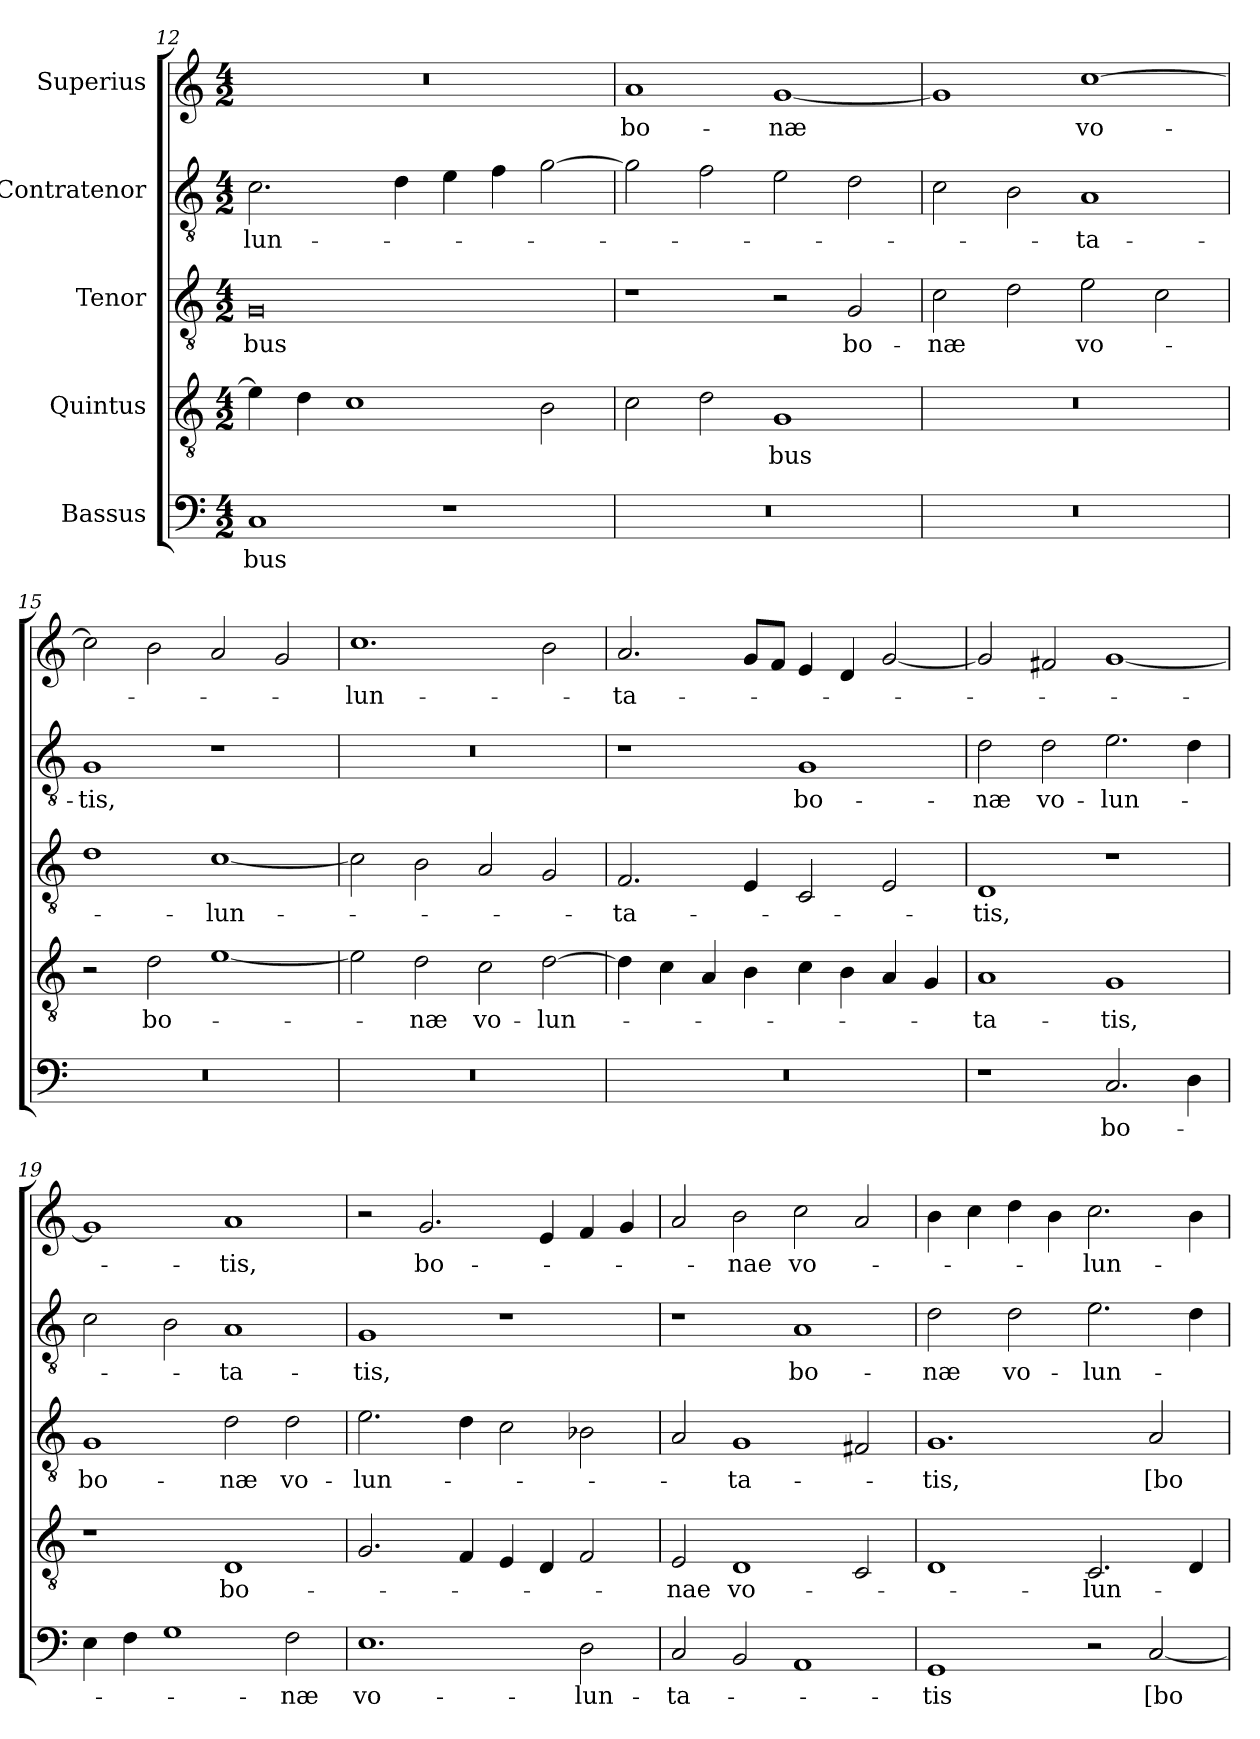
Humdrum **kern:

**kern	**text	**kern	**text	**kern	**text	**kern	**text	**kern	**text
*part5	*part5	*part4	*part4	*part3	*part3	*part2	*part2	*part1	*part1
*staff5	*staff5	*staff4	*staff4	*staff3	*staff3	*staff2	*staff2	*staff1	*staff1
*I"Bassus	*	*I"Quintus	*	*I"Tenor	*	*I"Contratenor	*	*I"Superius	*
*clefF4	*	*clefGv2	*	*clefGv2	*	*clefGv2	*	*clefG2	*
*k[]	*	*k[]	*	*k[]	*	*k[]	*	*k[]	*
*M4/2	*	*M4/2	*	*M4/2	*	*M4/2	*	*M4/2	*
=12	=12	=12	=12	=12	=12	=12	=12	=12	=12
1C/	-bus	4e\]	.	0G/	-bus	2.c\	-lun-	0r	.
.	.	4d\	.	.	.	.	.	.	.
.	.	1c/	.	.	.	.	.	.	.
.	.	.	.	.	.	4d\	.	.	.
1r	.	.	.	.	.	4e\	.	.	.
.	.	.	.	.	.	4f\	.	.	.
.	.	2B\	.	.	.	[2g\	.	.	.
=13	=13	=13	=13	=13	=13	=13	=13	=13	=13
0r	.	2c\	.	1r	.	2g\]	.	1a/	bo-
.	.	2d\	.	.	.	2f\	.	.	.
.	.	1G/	-bus	2r	.	2e\	.	[1g/	-næ
.	.	.	.	2G/	bo-	2d\	.	.	.
=14	=14	=14	=14	=14	=14	=14	=14	=14	=14
0r	.	0r	.	2c\	-næ	2c\	.	1g/]	.
.	.	.	.	2d\	.	2B\	.	.	.
.	.	.	.	2e\	vo-	1A\	-ta-	[1cc\	vo-
.	.	.	.	2c\	.	.	.	.	.
=15	=15	=15	=15	=15	=15	=15	=15	=15	=15
0r	.	2r	.	1d/	.	1G/	-tis,	2cc\]	.
.	.	2d\	bo-	.	.	.	.	2b\	.
.	.	[1e/	.	[1c/	-lun-	1r	.	2a/	.
.	.	.	.	.	.	.	.	2g/	.
=16	=16	=16	=16	=16	=16	=16	=16	=16	=16
0r	.	2e\]	.	2c\]	.	0r	.	1.cc\	-lun-
.	.	2d\	-næ	2B\	.	.	.	.	.
.	.	2c\	vo-	2A/	.	.	.	.	.
.	.	[2d\	-lun-	2G/	.	.	.	2b\	.
=17	=17	=17	=17	=17	=17	=17	=17	=17	=17
0r	.	4d\]	.	2.F/	-ta-	1r	.	2.a/	-ta-
.	.	4c\	.	.	.	.	.	.	.
.	.	4A/	.	.	.	.	.	.	.
.	.	4B\	.	4E/	.	.	.	8g/L	.
.	.	.	.	.	.	.	.	8f/J	.
.	.	4c\	.	2C/	.	1G/	bo-	4e/	.
.	.	4B\	.	.	.	.	.	4d/	.
.	.	4A/	.	2E/	.	.	.	[2g/	.
.	.	4G/	.	.	.	.	.	.	.
=18	=18	=18	=18	=18	=18	=18	=18	=18	=18
1r	.	1A/	-ta-	1D/	-tis,	2d\	-næ	2g/]	.
.	.	.	.	.	.	2d\	vo-	2f#X/	.
2.C/	bo-	1G/	-tis,	1r	.	2.e\	-lun-	[1g/	.
4D\	.	.	.	.	.	4d\	.	.	.
=19	=19	=19	=19	=19	=19	=19	=19	=19	=19
4E\	.	1r	.	1G/	bo-	2c\	.	1g/]	.
4F\	.	.	.	.	.	.	.	.	.
1G\	.	.	.	.	.	2B\	.	.	.
.	.	1D/	bo-	2d\	-næ	1A\	-ta-	1a/	-tis,
2F\	-næ	.	.	2d\	vo-	.	.	.	.
=20	=20	=20	=20	=20	=20	=20	=20	=20	=20
1.E\	vo-	2.G/	.	2.e\	-lun-	1G/	-tis,	2r	.
.	.	.	.	.	.	.	.	2.g/	bo-
.	.	4F/	.	4d\	.	.	.	.	.
.	.	4E/	.	2c\	.	1r	.	.	.
.	.	4D/	.	.	.	.	.	4e/	.
2D\	-lun-	2F/	.	2B-X\	.	.	.	4f/	.
.	.	.	.	.	.	.	.	4g/	.
=21	=21	=21	=21	=21	=21	=21	=21	=21	=21
2C/	-ta-	2E/	-nae	2A/	.	1r	.	2a/	.
2BB/	.	1D/	vo-	1G/	-ta-	.	.	2b\	-nae
1AA/	.	.	.	.	.	1A/	bo-	2cc\	vo-
.	.	2C/	.	2F#X/	.	.	.	2a/	.
=22	=22	=22	=22	=22	=22	=22	=22	=22	=22
1GG/	-tis	1D/	.	1.G/	-tis,	2d\	-næ	4b\	.
.	.	.	.	.	.	.	.	4cc\	.
.	.	.	.	.	.	2d\	vo-	4dd\	.
.	.	.	.	.	.	.	.	4b\	.
2r	.	2.C/	-lun-	.	.	2.e\	-lun-	2.cc\	-lun-
[2C/	[bo-	.	.	2A/	[bo-	.	.	.	.
.	.	4D/	.	.	.	4d\	.	4b\	.
=	=	=	=	=	=	=	=	=	=
*-	*-	*-	*-	*-	*-	*-	*-	*-	*-
